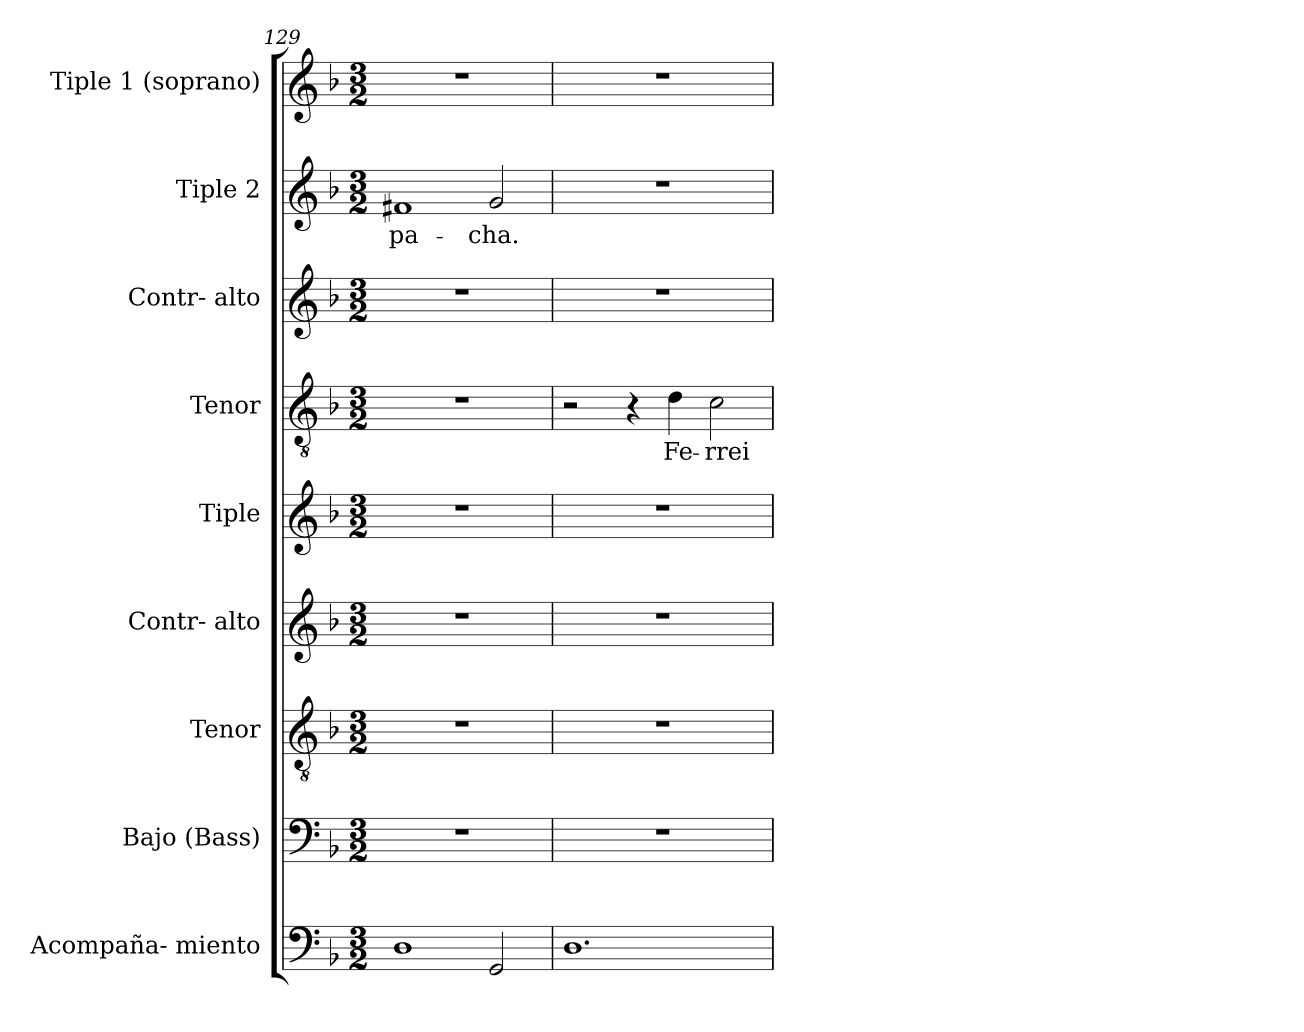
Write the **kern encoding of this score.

**kern	**kern	**kern	**kern	**kern	**kern	**text	**kern	**kern	**text	**kern
*part9	*part8	*part7	*part6	*part5	*part4	*part4	*part3	*part2	*part2	*part1
*staff9	*staff8	*staff7	*staff6	*staff5	*staff4	*staff4	*staff3	*staff2	*staff2	*staff1
*I"Acompaña- miento	*I"Bajo (Bass)	*I"Tenor	*I"Contr- alto	*I"Tiple	*I"Tenor	*	*I"Contr- alto	*I"Tiple 2	*	*I"Tiple 1 (soprano)
*	*I'B.	*I'T.	*I'A.	*	*I'T.	*	*I'A.	*	*	*I'S.
*clefF4	*clefF4	*clefGv2	*clefG2	*clefG2	*clefGv2	*	*clefG2	*clefG2	*	*clefG2
*	*	*ITrd7c12	*	*	*ITrd7c12	*	*	*	*	*
*k[b-]	*k[b-]	*k[b-]	*k[b-]	*k[b-]	*k[b-]	*	*k[b-]	*k[b-]	*	*k[b-]
*F:	*F:	*F:	*F:	*F:	*F:	*	*F:	*F:	*	*F:
*M3/2	*M3/2	*M3/2	*M3/2	*M3/2	*M3/2	*	*M3/2	*M3/2	*	*M3/2
=129	=129	=129	=129	=129	=129	=129	=129	=129	=129	=129
!	!LO:N:vis=1	!LO:N:vis=1	!LO:N:vis=1	!LO:N:vis=1	!LO:N:vis=1	!	!LO:N:vis=1	!	!	!
!	!	!	!	!	!	!	!	!	!LO:LY:b:color=#000000	!LO:N:vis=1
1Di	1.r	1.r	1.r	1.r	1.r	.	1.r	1f#Xi	-pa-	1.r
!	!	!	!	!	!	!	!	!	!LO:LY:b:color=#000000	!
2GGi/	.	.	.	.	.	.	.	2gi/	-cha.	.
=130	=130	=130	=130	=130	=130	=130	=130	=130	=130	=130
!	!LO:N:vis=1	!LO:N:vis=1	!LO:N:vis=1	!LO:N:vis=1	!	!	!LO:N:vis=1	!LO:N:vis=1	!	!LO:N:vis=1
1.Di	1.r	1.r	1.r	1.r	2r	.	1.r	1.r	.	1.r
.	.	.	.	.	4r	.	.	.	.	.
!	!	!	!	!	!	!LO:LY:b:color=#000000	!	!	!	!
.	.	.	.	.	4Di\	Fe-	.	.	.	.
!	!	!	!	!	!	!LO:LY:b:color=#000000	!	!	!	!
.	.	.	.	.	2Ci\	-rrei-	.	.	.	.
=	=	=	=	=	=	=	=	=	=	=
*-	*-	*-	*-	*-	*-	*-	*-	*-	*-	*-
